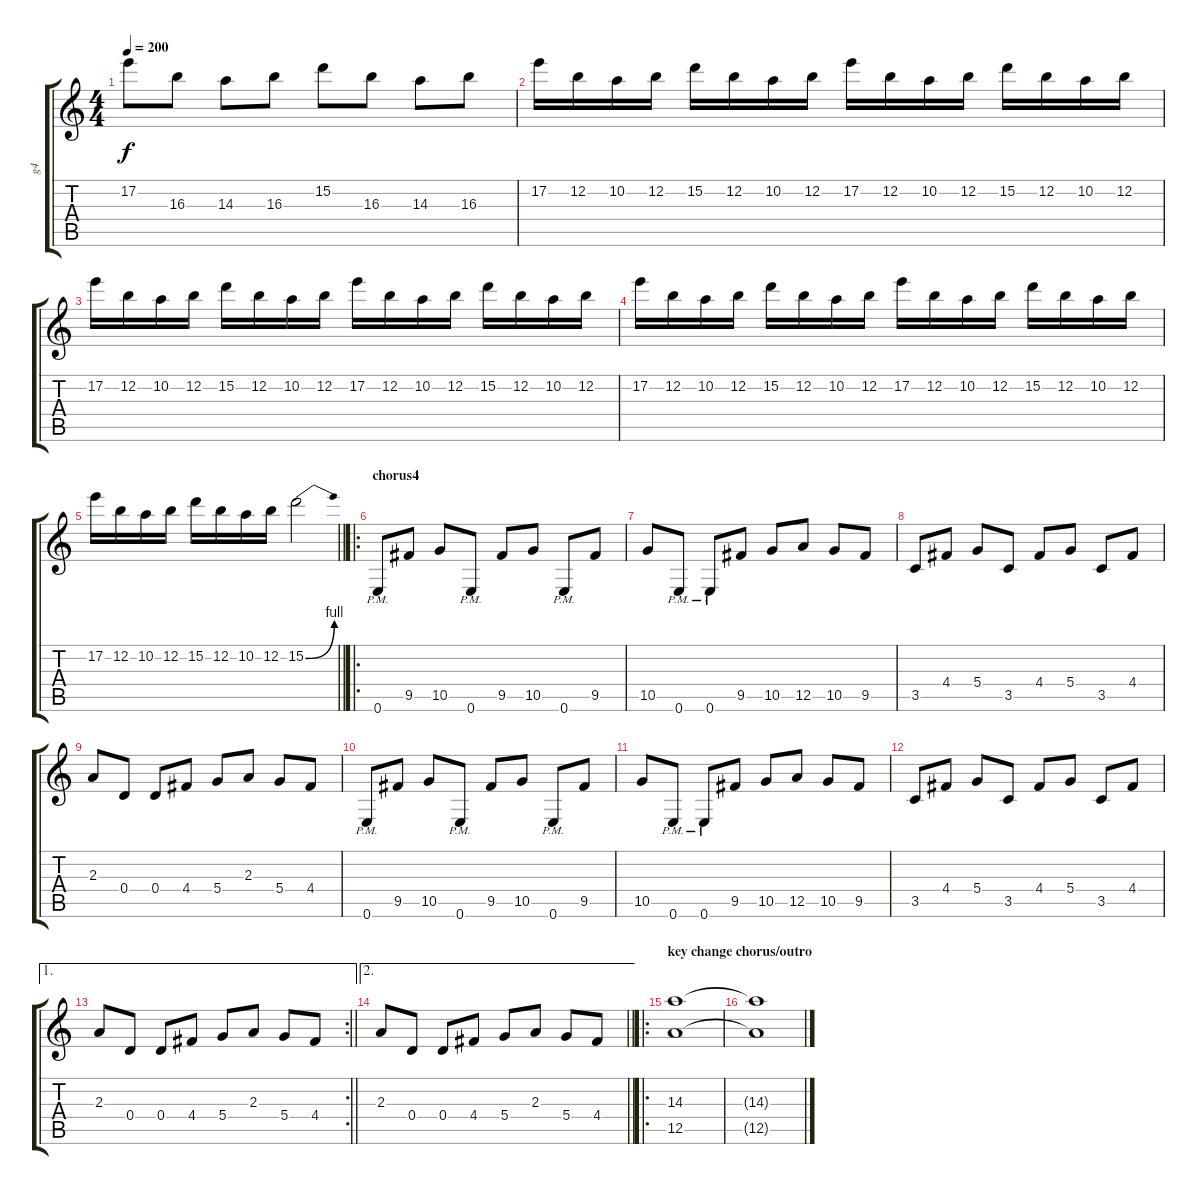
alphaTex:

\track ("g4" "g4") {instrument distortionguitar}
\staff {score tabs}
\tuning (E4 B3 G3 D3 A2 E2) {hide}
\ts (4 4)
\tempo 200
\clef g2
\ks c
17.2.8{dy f} 16.3.8 14.3.8 16.3.8 15.2.8 16.3.8 14.3.8 16.3.8 |
17.2.16 12.2.16 10.2.16 12.2.16 15.2.16 12.2.16 10.2.16 12.2.16 17.2.16 12.2.16 10.2.16 12.2.16 15.2.16 12.2.16 10.2.16 12.2.16 |
17.2.16 12.2.16 10.2.16 12.2.16 15.2.16 12.2.16 10.2.16 12.2.16 17.2.16 12.2.16 10.2.16 12.2.16 15.2.16 12.2.16 10.2.16 12.2.16 |
17.2.16 12.2.16 10.2.16 12.2.16 15.2.16 12.2.16 10.2.16 12.2.16 17.2.16 12.2.16 10.2.16 12.2.16 15.2.16 12.2.16 10.2.16 12.2.16 |
\barLineRight lightlight
17.2.16 12.2.16 10.2.16 12.2.16 15.2.16 12.2.16 10.2.16 12.2.16 15.2{be (bend 0 0 60 4)}.2 |
\ro
\section ("" "chorus4")
0.6{pm}.8 9.5.8 10.5.8 0.6{pm}.8 9.5.8 10.5.8 0.6{pm}.8 9.5.8 |
10.5.8 0.6{pm}.8 0.6{pm}.8 9.5.8 10.5.8 12.5.8 10.5.8 9.5.8 |
3.5.8 4.4.8 5.4.8 3.5.8 4.4.8 5.4.8 3.5.8 4.4.8 |
2.3.8 0.4.8 0.4.8 4.4.8 5.4.8 2.3.8 5.4.8 4.4.8 |
0.6{pm}.8 9.5.8 10.5.8 0.6{pm}.8 9.5.8 10.5.8 0.6{pm}.8 9.5.8 |
10.5.8 0.6{pm}.8 0.6{pm}.8 9.5.8 10.5.8 12.5.8 10.5.8 9.5.8 |
3.5.8 4.4.8 5.4.8 3.5.8 4.4.8 5.4.8 3.5.8 4.4.8 |
\ae 1
\rc 2
\barLineRight lightlight
2.3.8 0.4.8 0.4.8 4.4.8 5.4.8 2.3.8 5.4.8 4.4.8 |
\ae 2
\barLineRight lightlight
2.3.8 0.4.8 0.4.8 4.4.8 5.4.8 2.3.8 5.4.8 4.4.8 |
\ro
\section ("" "key change chorus/outro")
(14.3 12.5).1 |
(14.3{t} 12.5{t}).1
